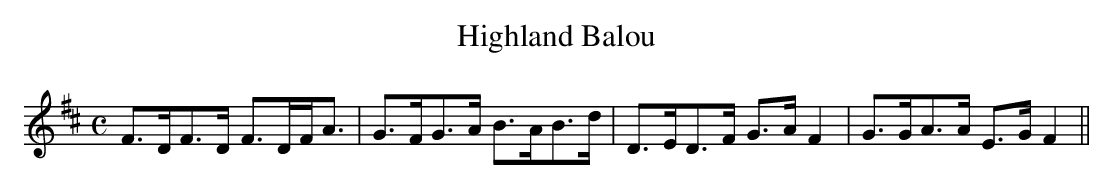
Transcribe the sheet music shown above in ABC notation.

X:1
T:Highland Balou
M:C
L:1/8
K:D
F>DF>D F>DF<A|G>FG>A B>AB>d|D>ED>F G>A F2|G>GA>A E>G F2||
